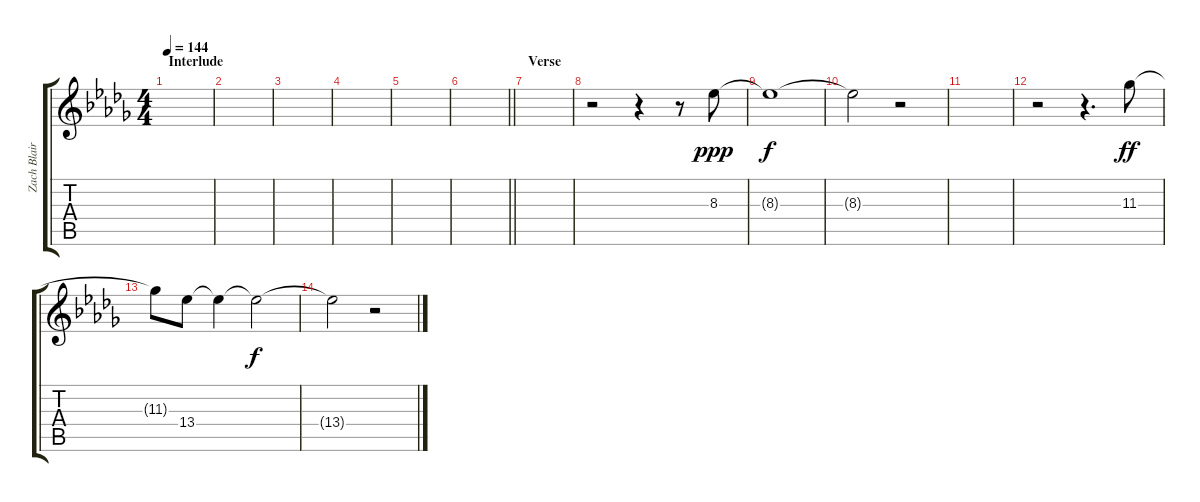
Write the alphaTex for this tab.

\track ("Zach Blair - Vocals" "Zach Blair") {instrument distortionguitar}
\staff {score tabs}
\tuning (E4 B3 G3 D3 A2 E2) {hide}
\ts (4 4)
\section ("" "Interlude")
\tempo 144
\clef g2
\ks db
|
|
|
|
|
\barLineRight lightlight
|
\section ("" "Verse")
|
r.2 r.4 r.8 8.3.8{dy ppp} |
8.3{t}.1{dy f} |
8.3{t}.2 r.2 |
|
r.2 r.4{d} 11.3.8{dy ff} |
11.3{t}.8 13.4.8 13.4{t}.4 13.4{t}.2{dy f} |
13.4{t}.2 r.2
